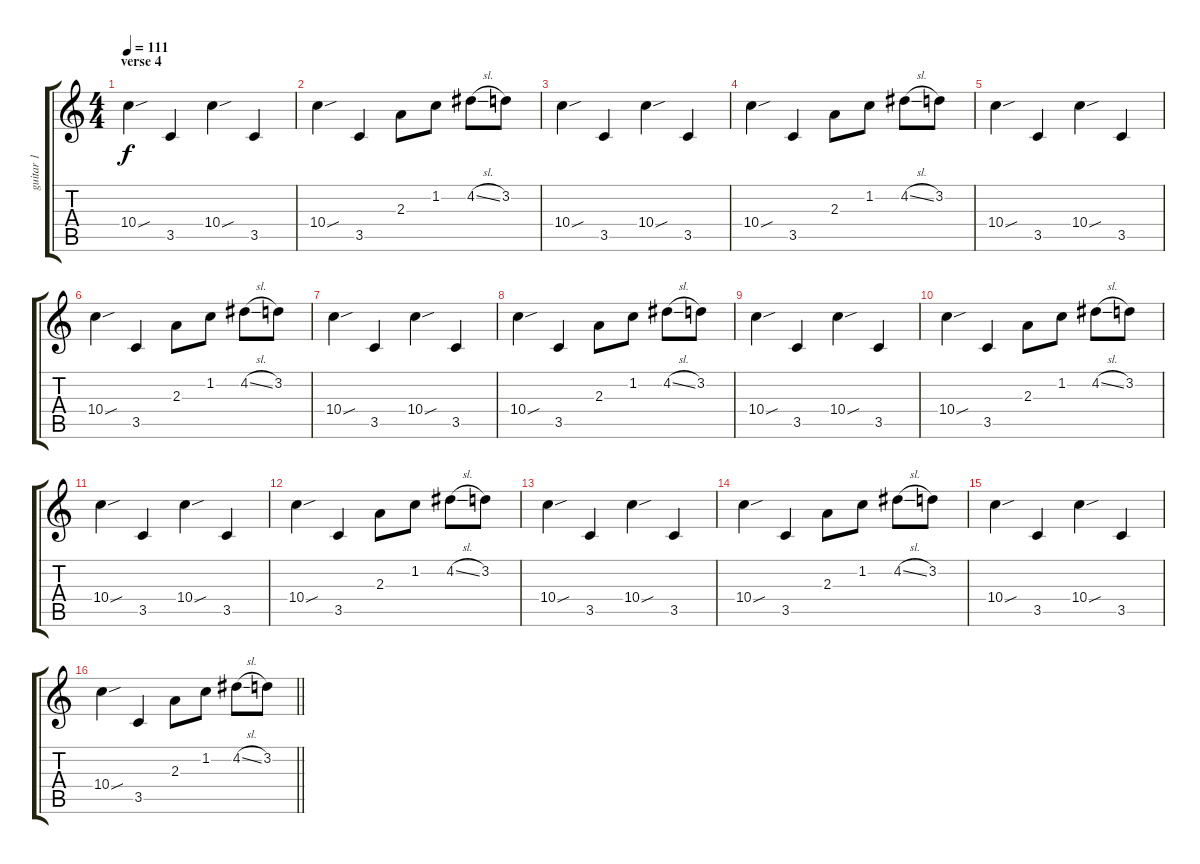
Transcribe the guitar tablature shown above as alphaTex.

\track ("guitar 1" "guitar 1") {instrument overdrivenguitar}
\staff {score tabs}
\tuning (E4 B3 G3 D3 A2 C2) {hide}
\ts (4 4)
\section ("" "verse 4")
\tempo 111
\clef g2
\ks c
10.4{sou}.4{dy f} 3.5.4 10.4{sou}.4 3.5.4 |
10.4{sou}.4 3.5.4 2.3.8 1.2.8 4.2{sl}.8 3.2.8 |
10.4{sou}.4 3.5.4 10.4{sou}.4 3.5.4 |
10.4{sou}.4 3.5.4 2.3.8 1.2.8 4.2{sl}.8 3.2.8 |
10.4{sou}.4 3.5.4 10.4{sou}.4 3.5.4 |
10.4{sou}.4 3.5.4 2.3.8 1.2.8 4.2{sl}.8 3.2.8 |
10.4{sou}.4 3.5.4 10.4{sou}.4 3.5.4 |
10.4{sou}.4 3.5.4 2.3.8 1.2.8 4.2{sl}.8 3.2.8 |
10.4{sou}.4 3.5.4 10.4{sou}.4 3.5.4 |
10.4{sou}.4 3.5.4 2.3.8 1.2.8 4.2{sl}.8 3.2.8 |
10.4{sou}.4 3.5.4 10.4{sou}.4 3.5.4 |
10.4{sou}.4 3.5.4 2.3.8 1.2.8 4.2{sl}.8 3.2.8 |
10.4{sou}.4 3.5.4 10.4{sou}.4 3.5.4 |
10.4{sou}.4 3.5.4 2.3.8 1.2.8 4.2{sl}.8 3.2.8 |
10.4{sou}.4 3.5.4 10.4{sou}.4 3.5.4 |
\barLineRight lightlight
10.4{sou}.4 3.5.4 2.3.8 1.2.8 4.2{sl}.8 3.2.8
